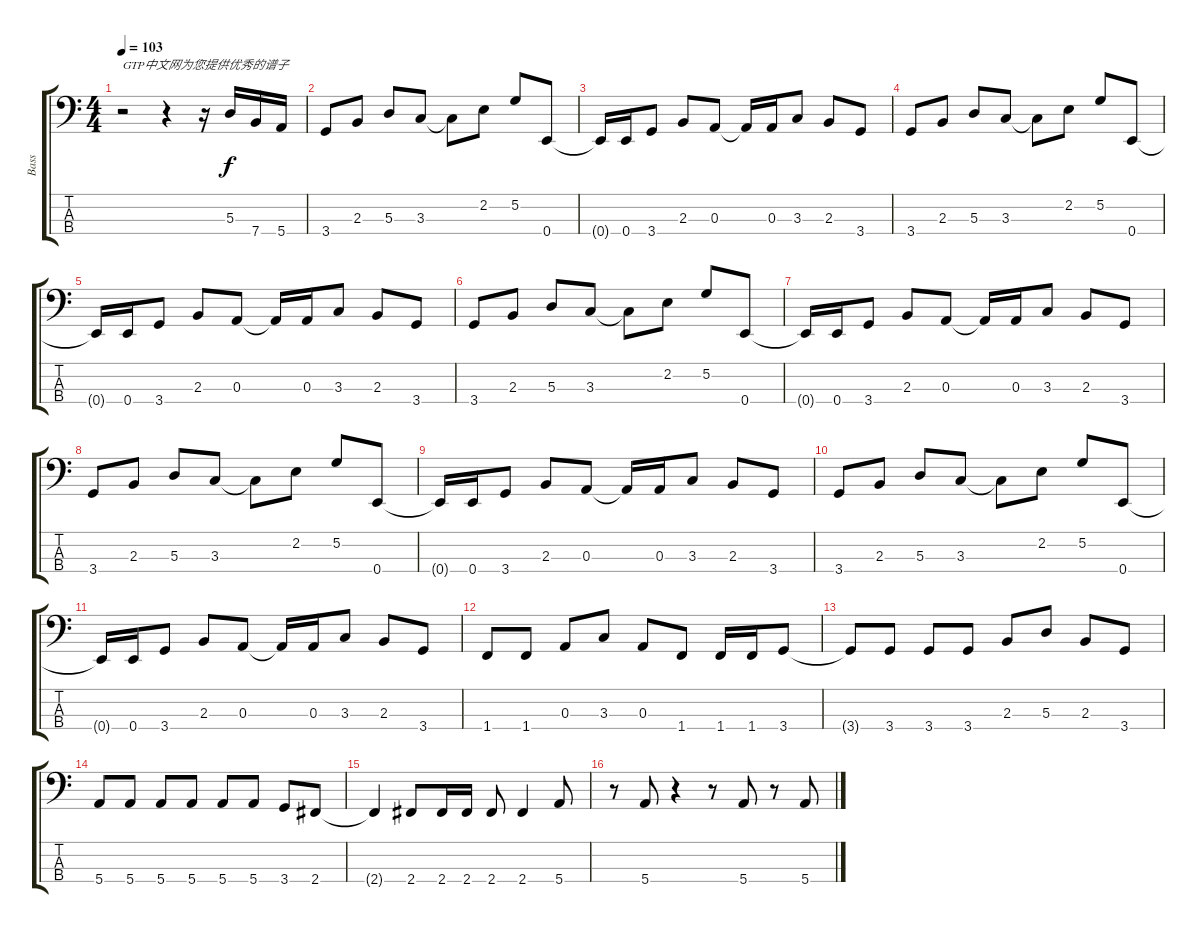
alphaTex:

\track ("Bass" "Bass") {instrument electricbassfinger}
\staff {score tabs}
\tuning (G2 D2 A1 E1) {hide}
\ts (4 4)
\tempo 103
\clef f4
\ks c
r.2{txt "GTP中文网为您提供优秀的谱子" dy f instrument electricbassfinger} r.4 r.16 5.3.16 7.4.16 5.4.16 |
3.4.8 2.3.8 5.3.8 3.3.8 3.3{t}.8 2.2.8 5.2.8 0.4.8 |
0.4{t}.16 0.4.16 3.4.8 2.3.8 0.3.8 0.3{t}.16 0.3.16 3.3.8 2.3.8 3.4.8 |
3.4.8 2.3.8 5.3.8 3.3.8 3.3{t}.8 2.2.8 5.2.8 0.4.8 |
0.4{t}.16 0.4.16 3.4.8 2.3.8 0.3.8 0.3{t}.16 0.3.16 3.3.8 2.3.8 3.4.8 |
3.4.8 2.3.8 5.3.8 3.3.8 3.3{t}.8 2.2.8 5.2.8 0.4.8 |
0.4{t}.16 0.4.16 3.4.8 2.3.8 0.3.8 0.3{t}.16 0.3.16 3.3.8 2.3.8 3.4.8 |
3.4.8 2.3.8 5.3.8 3.3.8 3.3{t}.8 2.2.8 5.2.8 0.4.8 |
0.4{t}.16 0.4.16 3.4.8 2.3.8 0.3.8 0.3{t}.16 0.3.16 3.3.8 2.3.8 3.4.8 |
3.4.8 2.3.8 5.3.8 3.3.8 3.3{t}.8 2.2.8 5.2.8 0.4.8 |
0.4{t}.16 0.4.16 3.4.8 2.3.8 0.3.8 0.3{t}.16 0.3.16 3.3.8 2.3.8 3.4.8 |
1.4.8 1.4.8 0.3.8 3.3.8 0.3.8 1.4.8 1.4.16 1.4.16 3.4.8 |
3.4{t}.8 3.4.8 3.4.8 3.4.8 2.3.8 5.3.8 2.3.8 3.4.8 |
5.4.8 5.4.8 5.4.8 5.4.8 5.4.8 5.4.8 3.4.8 2.4.8 |
2.4{t}.4 2.4.8 2.4.16 2.4.16 2.4.8 2.4.4 5.4.8 |
r.8 5.4.8 r.4 r.8 5.4.8 r.8 5.4.8
